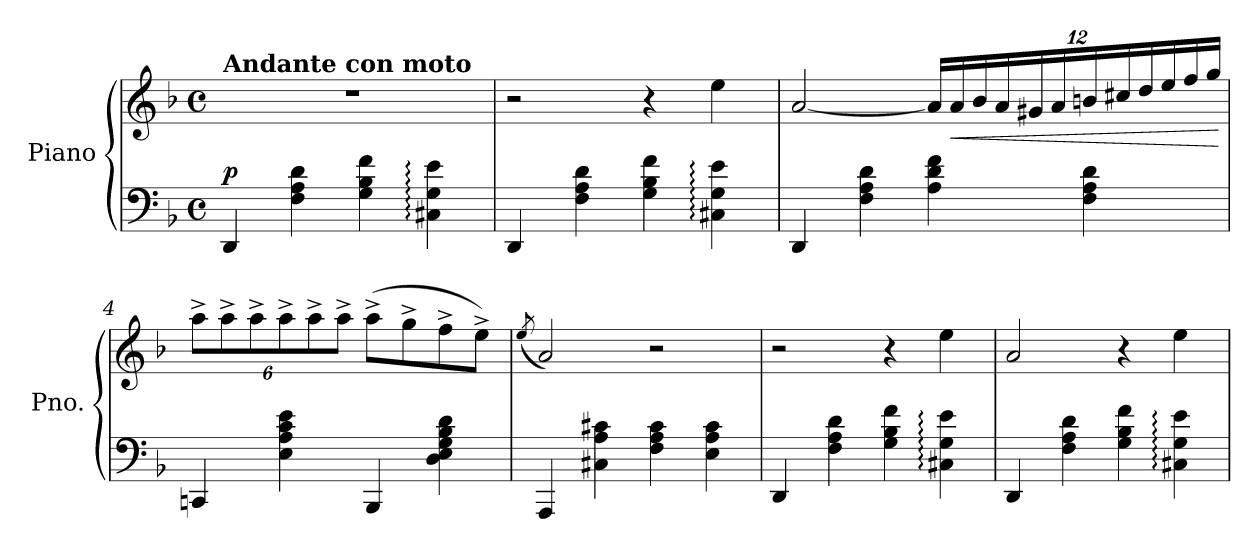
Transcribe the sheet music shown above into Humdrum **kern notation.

**kern	**kern	**dynam
*part1	*part1	*part1
*staff2	*staff1	*staff1/2
*I"Piano	*	*
*I'Pno.	*	*
*clefF4	*clefG2	*
*k[b-]	*k[b-]	*
*M4/4	*M4/4	*
*met(c)	*met(c)	*
=1	=1	=1
!	!LO:TX:a:B:t=Andante con moto	!
!	!	!LO:DY:a=2
4DD/	1r	p
4F\ 4A\ 4d\	.	.
4G\ 4B-\ 4f\	.	.
4C#X\: 4G\: 4e\:	.	.
=2	=2	=2
4DD/	2r	.
4F\ 4A\ 4d\	.	.
4G\ 4B-\ 4f\	4r	.
4C#X\: 4G\: 4e\:	4ee\	.
=3	=3	=3
4DD/	[2a/	.
4F\ 4A\ 4d\	.	.
4A\ 4d\ 4f\	24a/LL]	.
!	!	!LO:HP:b
.	24a/	<
.	24b-/	.
.	24a/	.
.	24g#X/	.
.	24a/	.
4F\ 4A\ 4d\	24bn/	.
.	24cc#X/	.
.	24dd/	.
.	24ee/	.
.	24ff/	.
.	24gg/JJ	.
.	.	[
=4	=4	=4
*	*Xbrackettup	*
4CCn/	12aa^\L	.
.	12aa^\	.
.	12aa^\	.
4E\ 4A\ 4c\ 4e\	12aa^\	.
.	12aa^\	.
.	12aa^\J	.
4BBB-/	(>8aa^\L	.
.	8gg^\	.
4D\ 4E\ 4G\ 4B-\ 4d\	8ff^\	.
.	8ee^\J)	.
!!LO:LB:g=z
=5	=5	=5
.	(<8qee/	.
4AAA/	2a/)	.
4C#X\ 4A\ 4c#X\	.	.
4F\ 4A\ 4c#\	2r	.
4E\ 4A\ 4c#\	.	.
=6	=6	=6
4DD/	2r	.
4F\ 4A\ 4d\	.	.
4G\ 4B-\ 4f\	4r	.
4C#X\: 4G\: 4e\:	4ee\	.
=7	=7	=7
4DD/	2a/	.
4F\ 4A\ 4d\	.	.
4G\ 4B-\ 4f\	4r	.
4C#X\: 4G\: 4e\:	4ee\	.
=	=	=
*-	*-	*-
